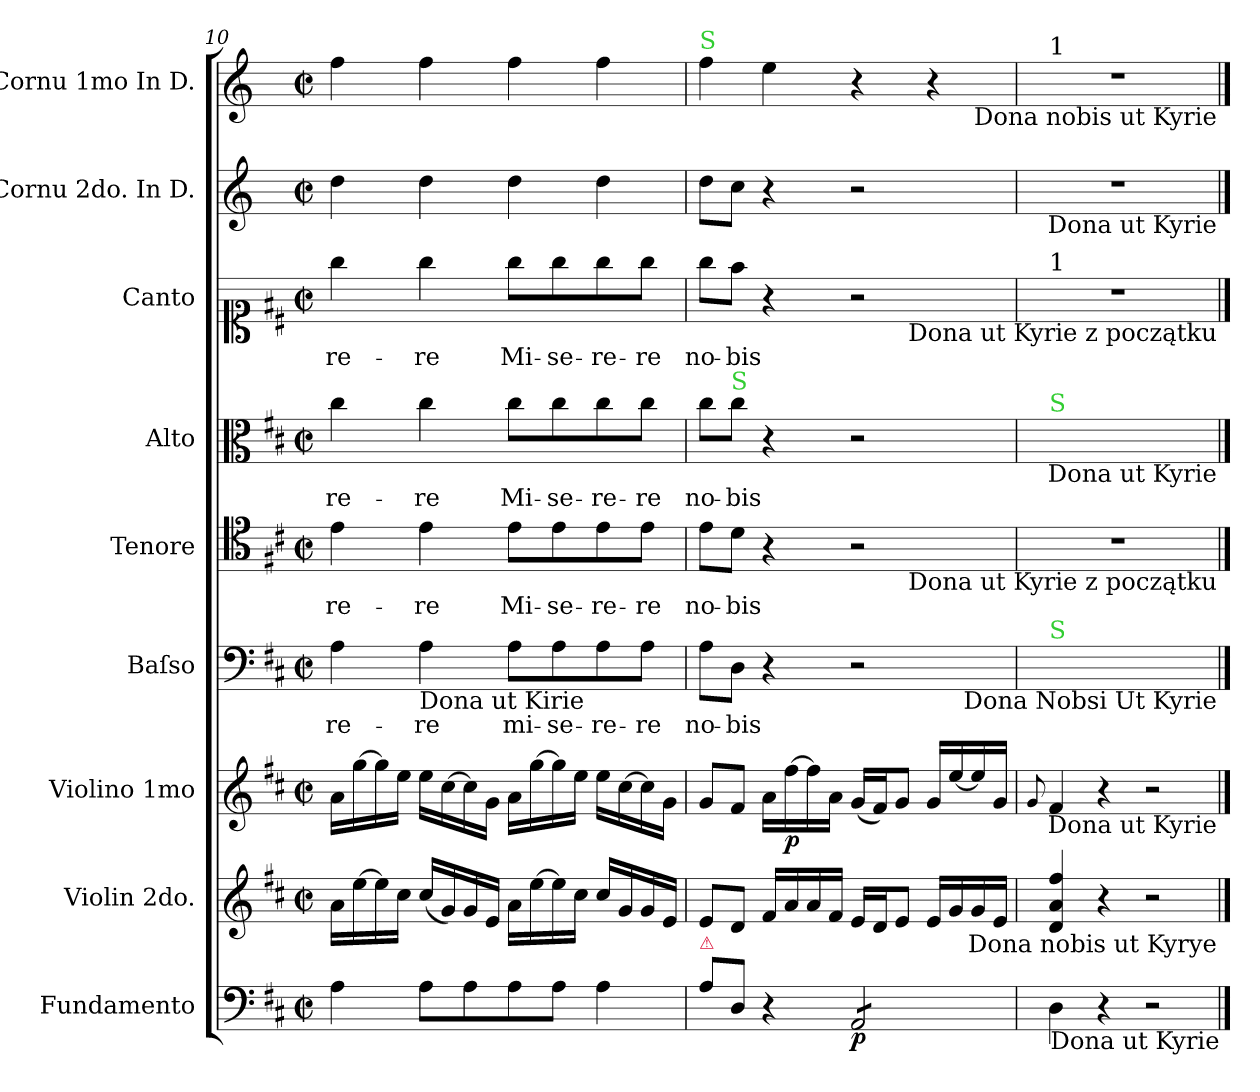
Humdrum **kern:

**kern	**dynam	**kern	**dynam	**kern	**dynam	**kern	**text	**kern	**text	**kern	**text	**kern	**text	**kern	**kern
*part9	*part9	*part8	*part8	*part7	*part7	*part6	*part6	*part5	*part5	*part4	*part4	*part3	*part3	*part2	*part1
*staff9	*staff9	*staff8	*staff8	*staff7	*staff7	*staff6	*staff6	*staff5	*staff5	*staff4	*staff4	*staff3	*staff3	*staff2	*staff1
*I"Fundamento	*	*I"Violin 2do.	*	*I"Violino 1mo	*	*I"Baſso	*	*I"Tenore	*	*I"Alto	*	*I"Canto	*	*I"Cornu 2do. In D.	*I"Cornu 1mo In D.
*I'fund.	*	*I'vl 2	*	*I'vl 1	*	*I'B	*	*I'T	*	*I'A	*	*I'C	*	*I'cor 2	*I'cor 1
*clefF4	*	*clefG2	*	*clefG2	*	*clefF4	*	*clefC4	*	*clefC3	*	*clefC1	*	*clefG2	*clefG2
*	*	*	*	*	*	*	*	*	*	*	*	*	*	*ITrd6c10	*ITrd6c10
*k[f#c#]	*	*k[f#c#]	*	*k[f#c#]	*	*k[f#c#]	*	*k[f#c#]	*	*k[f#c#]	*	*k[f#c#]	*	*k[f#c#]	*k[f#c#]
*M2/2	*	*M2/2	*	*M2/2	*	*M2/2	*	*M2/2	*	*M2/2	*	*M2/2	*	*M2/2	*M2/2
*met(c|)	*	*met(c|)	*	*met(c|)	*	*met(c|)	*	*met(c|)	*	*met(c|)	*	*met(c|)	*	*met(c|)	*met(c|)
=10	=10	=10	=10	=10	=10	=10	=10	=10	=10	=10	=10	=10	=10	=10	=10
4A\	.	16a\LL	.	16a\LL	.	4A\	-re-	4e\	-re-	4cc#\	-re-	4gg\	-re-	4e\	4g\
.	.	[16ee\	.	[16gg\	.	.	.	.	.	.	.	.	.	.	.
.	.	16ee\]	.	16gg\]	.	.	.	.	.	.	.	.	.	.	.
.	.	16cc#\JJ	.	16ee\JJ	.	.	.	.	.	.	.	.	.	.	.
!	!	!	!	!	!	!LO:TX:b:t=Dona ut Kirie	!	!	!	!	!	!	!	!	!
8A\L	.	(16cc#/LL	.	16ee\LL	.	4A\	-re	4e\	-re	4cc#\	-re	4gg\	-re	4e\	4g\
.	.	16g/)	.	[16cc#\	.	.	.	.	.	.	.	.	.	.	.
8A\	.	16g/	.	16cc#\]	.	.	.	.	.	.	.	.	.	.	.
.	.	16e/JJ	.	16g\JJ	.	.	.	.	.	.	.	.	.	.	.
8A\	.	16a\LL	.	16a\LL	.	8A\L	mi-	8e\L	Mi-	8cc#\L	Mi-	8gg\L	Mi-	4e\	4g\
.	.	[16ee\	.	[16gg\	.	.	.	.	.	.	.	.	.	.	.
8A\J	.	16ee\]	.	16gg\]	.	8A\	-se-	8e\	-se-	8cc#\	-se-	8gg\	-se-	.	.
.	.	16cc#\JJ	.	16ee\JJ	.	.	.	.	.	.	.	.	.	.	.
4A\	.	16cc#/LL	.	16ee\LL	.	8A\	-re-	8e\	-re-	8cc#\	-re-	8gg\	-re-	4e\	4g\
.	.	16g/	.	[16cc#\	.	.	.	.	.	.	.	.	.	.	.
.	.	16g/	.	16cc#\]	.	8A\J	-re	8e\J	-re	8cc#\J	-re	8gg\J	-re	.	.
.	.	16e/JJ	.	16g\JJ	.	.	.	.	.	.	.	.	.	.	.
=11	=11	=11	=11	=11	=11	=11	=11	=11	=11	=11	=11	=11	=11	=11	=11
!	!	!	!	!	!	!	!	!	!	!	!	!	!	!	!LO:TX:a:color=limegreen:t=S
!LO:TX:a:color=crimson:t=⚠	!	!	!	!	!	!	!	!	!	!	!	!	!	!	!
!	!	!	!LO:DY:b	!	!	!	!	!	!	!	!	!	!	!	!
8A\L	.	8e/L	pia	8g/L	.	8A\L	no-	8e\L	no-	8cc#\L	no-	8gg\L	no-	8e\L	4g\
!	!	!	!	!	!	!	!	!	!	!LO:TX:a:color=limegreen:t=S	!	!	!	!	!
8D/J	.	8d/J	.	8f#/J	.	8D\J	-bis	8d\J	-bis	8cc#\J	-bis	8ff#\J	-bis	8d\J	.
4r	.	16f#/LL	.	16a\LL	.	4r	.	4r	.	4r	.	4r	.	4r	4f#\
!	!	!	!	!	!LO:DY:b	!	!	!	!	!	!	!	!	!	!
.	.	16a/	.	[16ff#\	p	.	.	.	.	.	.	.	.	.	.
.	.	16a/	.	16ff#\]	.	.	.	.	.	.	.	.	.	.	.
.	.	16f#/JJ	.	16a\JJ	.	.	.	.	.	.	.	.	.	.	.
*tremolo	*	*	*	*	*	*	*	*	*	*	*	*	*	*	*
8AA/L	p	16e/LL	.	(16g/LL	.	2r	.	2r	.	2r	.	2r	.	2r	4r
.	.	16d/J	.	16f#/J)	.	.	.	.	.	.	.	.	.	.	.
8AA/	.	8e/J	.	8g/J	.	.	.	.	.	.	.	.	.	.	.
8AA/	.	16e/LL	.	16g/LL	.	.	.	.	.	.	.	.	.	.	4r
.	.	16g/	.	[16ee/	.	.	.	.	.	.	.	.	.	.	.
8AA/J	.	16g/	.	16ee/]	.	.	.	.	.	.	.	.	.	.	.
*Xtremolo	*	*	*	*	*	*	*	*	*	*	*	*	*	*	*
.	.	16e/JJ	.	16g/JJ	.	.	.	.	.	.	.	.	.	.	.
=12	=12	=12	=12	=12	=12	=12	=12	=12	=12	=12	=12	=12	=12	=12	=12
.	.	.	.	8qqg/	.	.	.	.	.	.	.	.	.	.	.
!	!	!	!	!	!	!	!	!	!	!	!	!	!	!	!LO:TX:a:t=1
!	!	!	!	!	!	!	!	!	!	!	!	!LO:TX:a:t=1	!	!	!
!	!	!	!	!	!	!	!	!	!	!LO:TX:a:color=limegreen:t=S	!	!	!	!	!
!	!	!	!	!	!	!LO:TX:a:color=limegreen:t=S	!	!	!	!	!	!	!	!	!
4D\	.	4d/ 4a/ 4ff#/	.	4f#/	.	1ryy	.	1r	.	1ryy	.	1r	.	1r	1r
4r	.	4r	.	4r	.	.	.	.	.	.	.	.	.	.	.
2r	.	2r	.	2r	.	.	.	.	.	.	.	.	.	.	.
!	!	!	!	!	!	!	!	!	!	!	!	!	!	!	!LO:TX:b:t=Dona nobis ut Kyrie
!	!	!	!	!	!	!	!	!	!	!	!	!	!	!LO:TX:b:t=Dona ut Kyrie	!
!	!	!	!	!	!	!	!	!	!	!	!	!LO:TX:b:t=Dona ut Kyrie z początku	!	!	!
!	!	!	!	!	!	!	!	!	!	!LO:TX:b:t=Dona ut Kyrie	!	!	!	!	!
!	!	!	!	!	!	!	!	!LO:TX:b:t=Dona ut Kyrie z początku	!	!	!	!	!	!	!
!	!	!	!	!	!	!LO:TX:b:t=Dona Nobsi Ut Kyrie	!	!	!	!	!	!	!	!	!
!	!	!	!	!LO:TX:b:t=Dona ut Kyrie	!	!	!	!	!	!	!	!	!	!	!
!	!	!LO:TX:b:t=Dona nobis ut Kyrye	!	!	!	!	!	!	!	!	!	!	!	!	!
!LO:TX:b:t=Dona ut Kyrie	!	!	!	!	!	!	!	!	!	!	!	!	!	!	!
==	==	==	==	==	==	==	==	==	==	==	==	==	==	==	==
*-	*-	*-	*-	*-	*-	*-	*-	*-	*-	*-	*-	*-	*-	*-	*-
